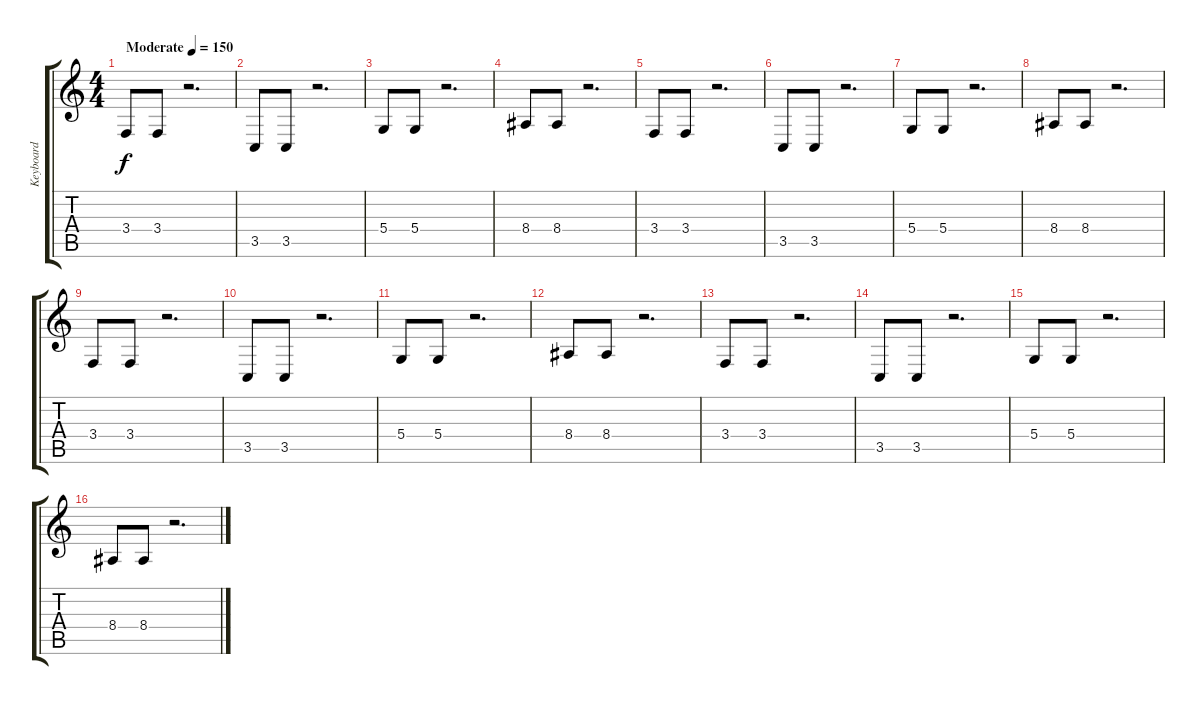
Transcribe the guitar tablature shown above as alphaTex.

\track ("Keyboard" "Keyboard") {instrument lead2sawtooth}
\staff {score tabs}
\tuning (E4 B3 G3 D3 A2 E2) {hide}
\ts (4 4)
\tempo (150 "Moderate")
\clef g2
\ks c
3.4.8{dy f instrument lead2sawtooth} 3.4.8 r.2{d} |
3.5.8 3.5.8 r.2{d} |
5.4.8 5.4.8 r.2{d} |
8.4.8 8.4.8 r.2{d} |
3.4.8 3.4.8 r.2{d} |
3.5.8 3.5.8 r.2{d} |
5.4.8 5.4.8 r.2{d} |
8.4.8 8.4.8 r.2{d} |
3.4.8 3.4.8 r.2{d} |
3.5.8 3.5.8 r.2{d} |
5.4.8 5.4.8 r.2{d} |
8.4.8 8.4.8 r.2{d} |
3.4.8 3.4.8 r.2{d} |
3.5.8 3.5.8 r.2{d} |
5.4.8 5.4.8 r.2{d} |
8.4.8 8.4.8 r.2{d}
